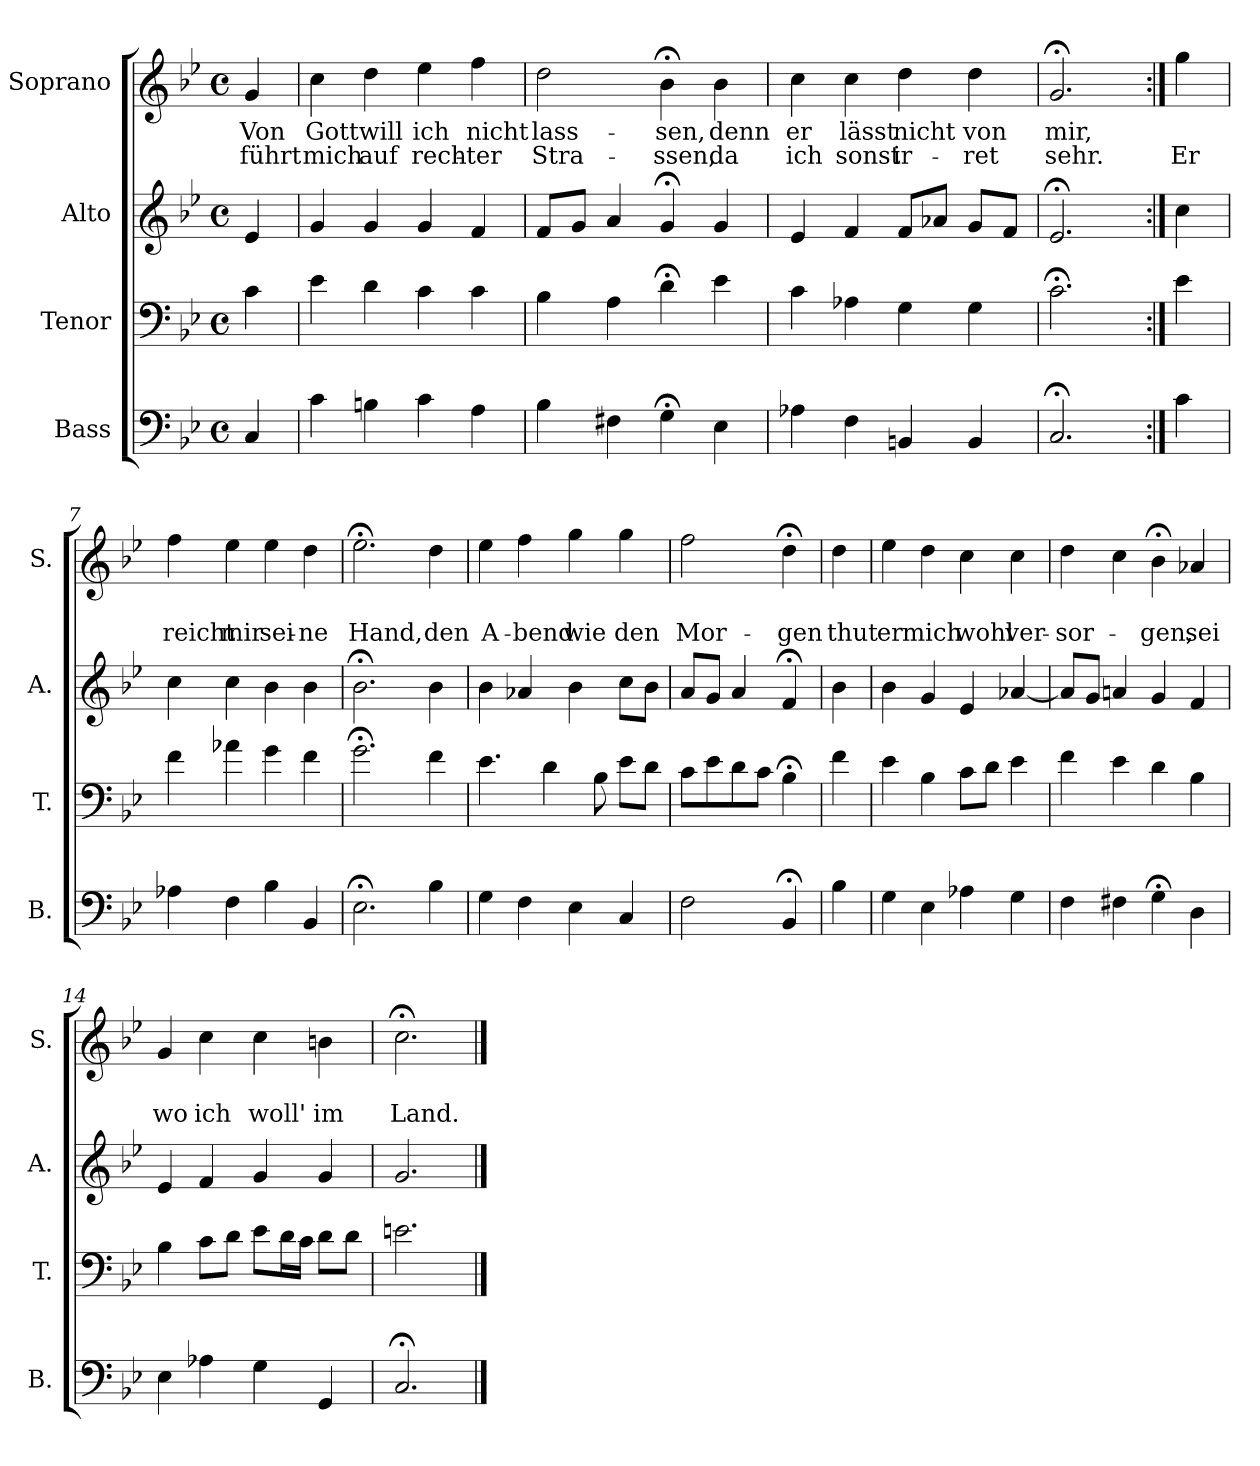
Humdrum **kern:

**kern	**kern	**kern	**kern	**text	**text
*part4	*part3	*part2	*part1	*part1	*part1
*staff4	*staff3	*staff2	*staff1	*staff1	*staff1
*I"Bass	*I"Tenor	*I"Alto	*I"Soprano	*	*
*I'B.	*I'T.	*I'A.	*I'S.	*	*
*clefF4	*clefF4	*clefG2	*clefG2	*	*
*k[b-e-]	*k[b-e-]	*k[b-e-]	*k[b-e-]	*	*
*	*	*	*g:	*	*
*M4/4	*M4/4	*M4/4	*M4/4	*	*
*met(c)	*met(c)	*met(c)	*met(c)	*	*
=1	=1	=1	=1	=1	=1
!	!	!	!	!LO:LY:b	!LO:LY:b
4C/	4c\	4e-/	4g/	Von	führt
=2	=2	=2	=2	=2	=2
!	!	!	!	!LO:LY:b	!LO:LY:b
4c\	4e-\	4g/	4cc\	Gott	mich
!	!	!	!	!LO:LY:b	!LO:LY:b
4Bn\	4d\	4g/	4dd\	will	auf
!	!	!	!	!LO:LY:b	!LO:LY:b
4c\	4c\	4g/	4ee-\	ich	rech-
!	!	!	!	!LO:LY:b	!LO:LY:b
4A\	4c\	4f/	4ff\	nicht	-ter
=3	=3	=3	=3	=3	=3
!	!	!	!	!LO:LY:b	!LO:LY:b
4B-\	4B-\	8f/L	2dd\	lass-	Stra-
.	.	8g/J	.	.	.
4F#X\	4A\	4a/	.	.	.
!	!	!	!	!LO:LY:b	!LO:LY:b
4G;<\	4d;<\	4g;</	4b-;<\	-sen,	-ssen,
!	!	!	!	!LO:LY:b	!LO:LY:b
4E-\	4e-\	4g/	4b-\	denn	da
=4	=4	=4	=4	=4	=4
!	!	!	!	!LO:LY:b	!LO:LY:b
4A-X\	4c\	4e-/	4cc\	er	ich
!	!	!	!	!LO:LY:b	!LO:LY:b
4F\	4A-X\	4f/	4cc\	lässt	sonst
!	!	!	!	!LO:LY:b	!LO:LY:b
4BBn/	4G\	8f/L	4dd\	nicht	ir-
.	.	8a-X/J	.	.	.
!	!	!	!	!LO:LY:b	!LO:LY:b
4BB/	4G\	8g/L	4dd\	von	-ret
.	.	8f/J	.	.	.
=5	=5	=5	=5	=5	=5
!	!	!	!	!LO:LY:b	!LO:LY:b
2.C;</	2.c;<\	2.e-;</	2.g;</	mir,	sehr.
!!LO:LB:g=z
=6:|!	=6:|!	=6:|!	=6:|!	=6:|!	=6:|!
!	!	!	!	!	!LO:LY:b
4c\	4e-\	4cc\	4gg\	.	Er
=7	=7	=7	=7	=7	=7
!	!	!	!	!	!LO:LY:b
4A-X\	4f\	4cc\	4ff\	.	reicht
!	!	!	!	!	!LO:LY:b
4F\	4a-X\	4cc\	4ee-\	.	mir
!	!	!	!	!	!LO:LY:b
4B-\	4g\	4b-\	4ee-\	.	sei-
!	!	!	!	!	!LO:LY:b
4BB-/	4f\	4b-\	4dd\	.	-ne
=8	=8	=8	=8	=8	=8
!	!	!	!	!	!LO:LY:b
2.E-;<\	2.g;<\	2.b-;<\	2.ee-;<\	.	Hand,
!	!	!	!	!	!LO:LY:b
4B-\	4f\	4b-\	4dd\	.	den
=9	=9	=9	=9	=9	=9
!	!	!	!	!	!LO:LY:b
4G\	4.e-\	4b-\	4ee-\	.	A-
!	!	!	!	!	!LO:LY:b
4F\	.	4a-X/	4ff\	.	-bend
.	4d\	.	.	.	.
!	!	!	!	!	!LO:LY:b
4E-\	.	4b-\	4gg\	.	wie
.	8B-\	.	.	.	.
!	!	!	!	!	!LO:LY:b
4C/	8e-\L	8cc\L	4gg\	.	den
.	8d\J	8b-\J	.	.	.
=10	=10	=10	=10	=10	=10
!	!	!	!	!	!LO:LY:b
2F\	8c\L	8a/L	2ff\	.	Mor-
.	8e-\	8g/J	.	.	.
.	8d\	4a/	.	.	.
.	8c\J	.	.	.	.
!	!	!	!	!	!LO:LY:b
4BB-;</	4B-;<\	4f;</	4dd;<\	.	-gen
!!LO:PB:g=z
=11	=11	=11	=11	=11	=11
!	!	!	!	!	!LO:LY:b
4B-\	4f\	4b-\	4dd\	.	thut
=12	=12	=12	=12	=12	=12
!	!	!	!	!	!LO:LY:b
4G\	4e-\	4b-\	4ee-\	.	er
!	!	!	!	!	!LO:LY:b
4E-\	4B-\	4g/	4dd\	.	mich
!	!	!	!	!	!LO:LY:b
4A-X\	8c\L	4e-/	4cc\	.	wohl
.	8d\J	.	.	.	.
!	!	!	!	!	!LO:LY:b
4G\	4e-\	[4a-X/	4cc\	.	ver-
=13	=13	=13	=13	=13	=13
!	!	!	!	!	!LO:LY:b
4F\	4f\	8a-/L]	4dd\	.	-sor-
.	.	8g/J	.	.	.
4F#X\	4e-\	4an/	4cc\	.	.
!	!	!	!	!	!LO:LY:b
4G;<\	4d\	4g/	4b-;<\	.	-gen,
!	!	!	!	!	!LO:LY:b
4D\	4B-\	4f/	4a-X/	.	sei
=14	=14	=14	=14	=14	=14
!	!	!	!	!	!LO:LY:b
4E-\	4B-\	4e-/	4g/	.	wo
!	!	!	!	!	!LO:LY:b
4A-X\	8c\L	4f/	4cc\	.	ich
.	8d\J	.	.	.	.
!	!	!	!	!	!LO:LY:b
4G\	8e-\L	4g/	4cc\	.	woll'
.	16d\L	.	.	.	.
.	16c\JJ	.	.	.	.
!	!	!	!	!	!LO:LY:b
4GG/	8d\L	4g/	4bn\	.	im
.	8d\J	.	.	.	.
=15	=15	=15	=15	=15	=15
!	!	!	!	!	!LO:LY:b
2.C;</	2.en\	2.g/	2.cc;<\	.	Land.
==	==	==	==	==	==
*-	*-	*-	*-	*-	*-
